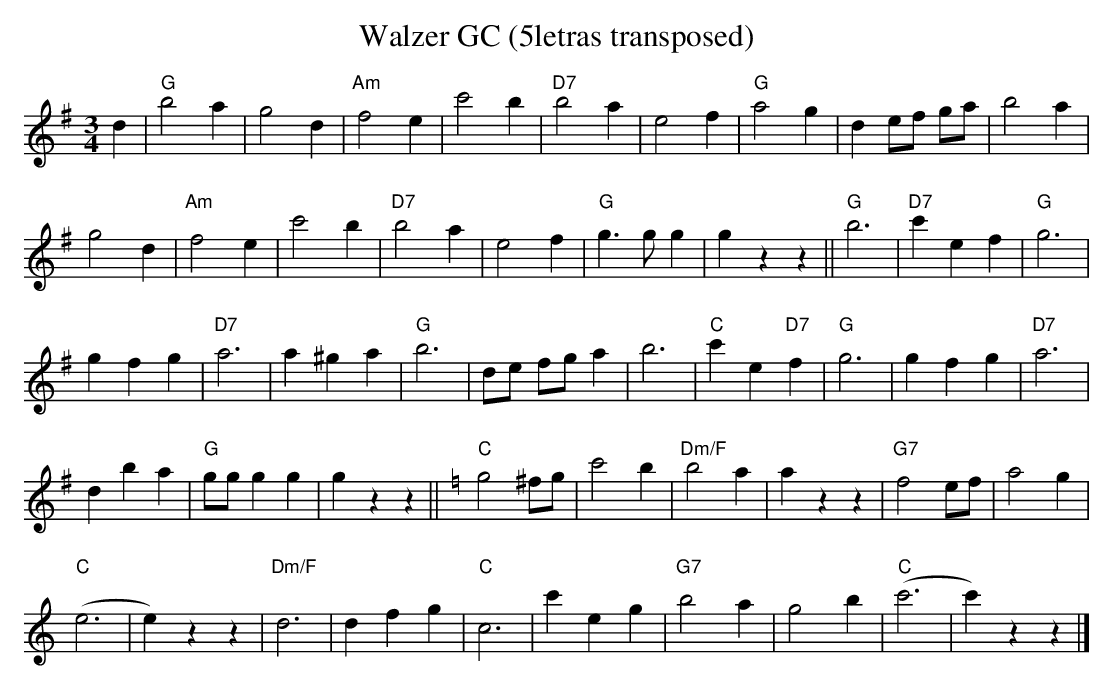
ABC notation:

X:1
T:Walzer GC (5letras transposed)
M:3/4
L:1/4
K:G transpose=3 %%MIDI gchordon
d | "G"b2a | g2d | "Am"f2e | c'2b | "D7"b2a | e2f | "G"a2g | d e/2f/2 g/2a/2 | b2a |
g2d | "Am"f2e | c'2b | "D7"b2a | e2f | "G"g>gg | gzz || "G"b3 | "D7"c'ef | "G"g3 |
gfg | "D7"a3 | a^ga | "G"b3 | d/2e/2 f/2g/2 a | b3 | "C"c'e"D7"f | "G"g3 | gfg | "D7"a3 |
dba | "G"g/2g/2gg | gzz || [K:C] "C"g2^f/2g/2 | c'2b | "Dm/F"b2a | azz | "G7"f2e/2f/2 | a2g |
"C"(e3 | e)zz | "Dm/F"d3 | dfg | "C"c3 | c'eg | "G7"b2a | g2b | "C"(c'3 | c')zz |]
